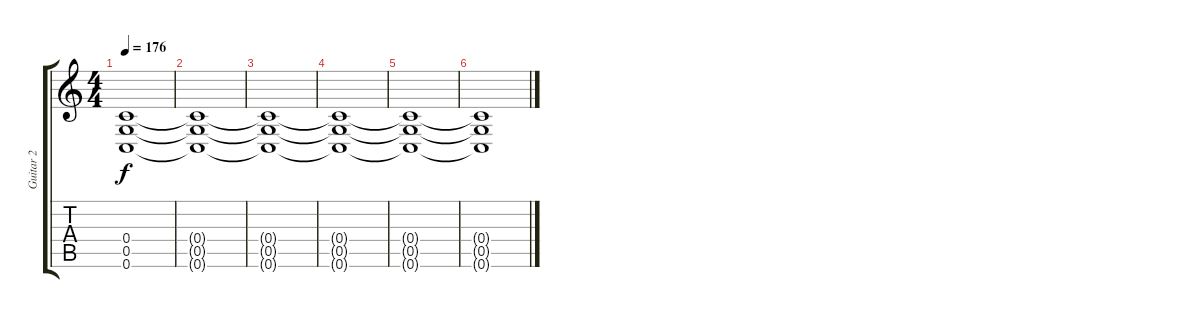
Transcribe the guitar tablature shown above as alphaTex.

\track ("Guitar 2" "Guitar 2") {instrument distortionguitar}
\staff {score tabs}
\tuning (D4 A3 F3 C3 G2 C2) {hide}
\ts (4 4)
\tempo 176
\clef g2
\ks c
(0.4{t} 0.5{t} 0.6{t}).1{dy f} |
(0.4{t} 0.5{t} 0.6{t}).1 |
(0.4{t} 0.5{t} 0.6{t}).1 |
(0.4{t} 0.5{t} 0.6{t}).1 |
(0.4{t} 0.5{t} 0.6{t}).1 |
(0.4{t} 0.5{t} 0.6{t}).1
